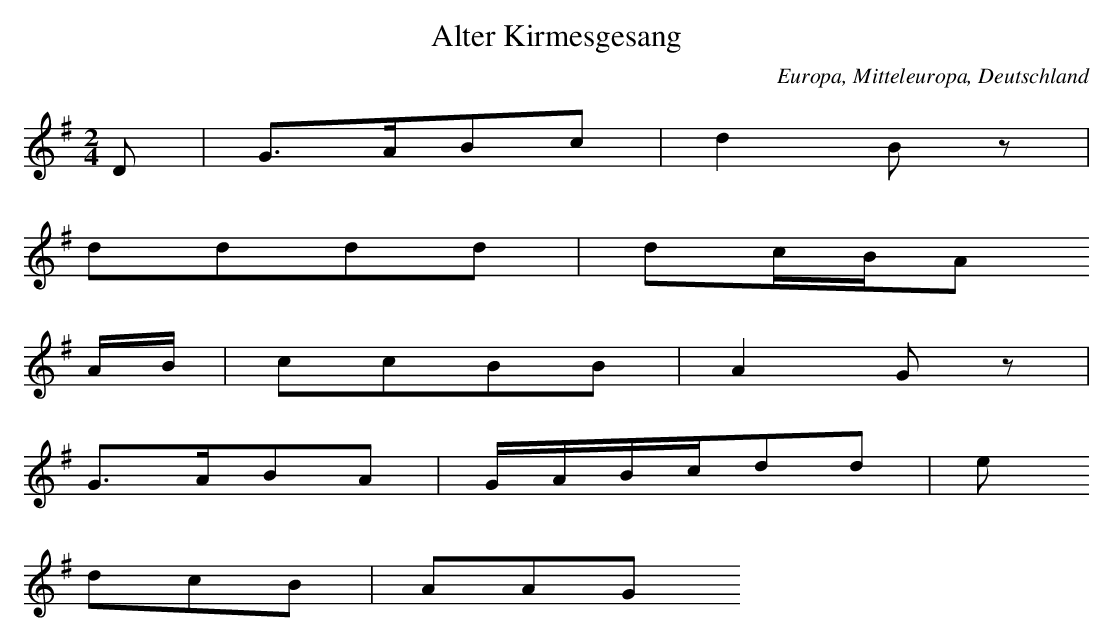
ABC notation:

X:1
T: Alter Kirmesgesang
O: Europa, Mitteleuropa, Deutschland
M: 2/4
L: 1/16
K: G
D2 | G3AB2c2 | d4B2z2 |
d2d2d2d2 | d2cBA2
AB | c2c2B2B2 | A4G2z2 |
G3AB2A2 | GABcd2d2 | e2
d2c2B2 | A2A2G2
